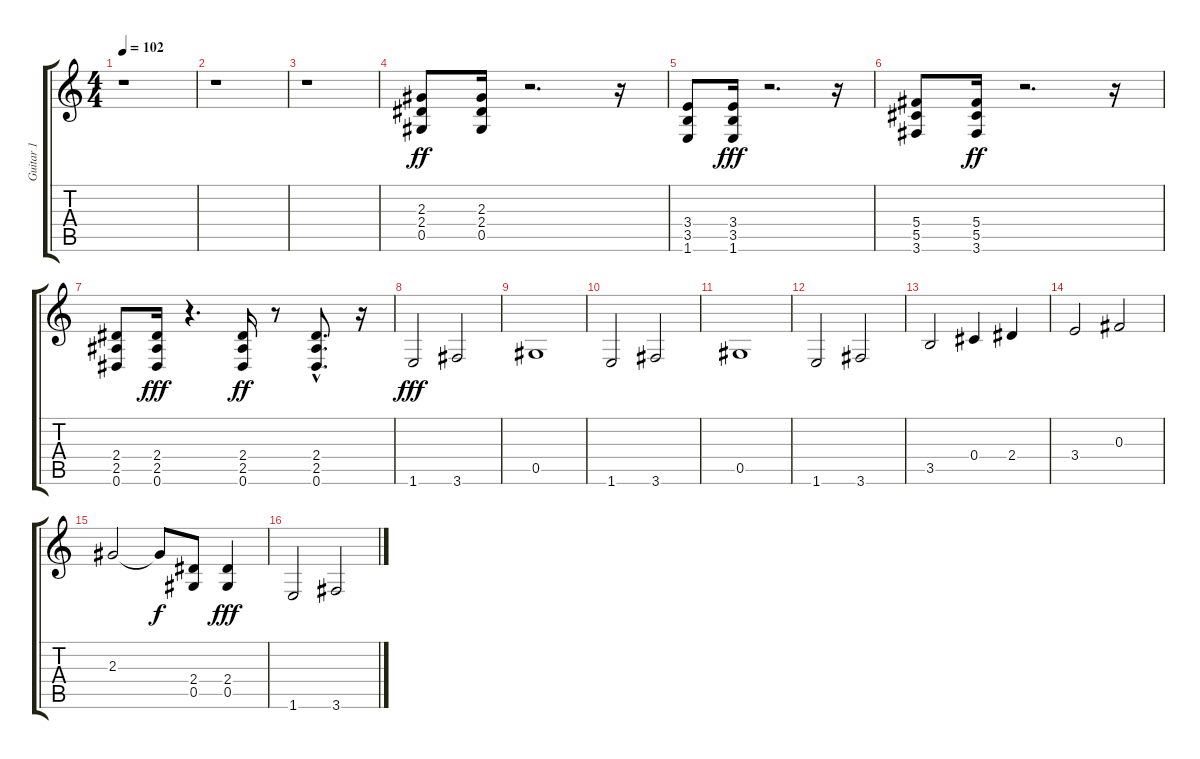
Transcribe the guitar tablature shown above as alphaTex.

\track ("Guitar 1" "Guitar 1") {instrument distortionguitar}
\staff {score tabs}
\tuning (Eb4 Bb3 Gb3 Db3 Ab2 Eb2) {hide}
\ts (4 4)
\tempo 102
\clef g2
\ks c
r.1{dy f} |
r.1 |
r.1 |
(2.3 2.4 0.5).8{dy ff} (2.3 2.4 0.5).16 r.2{d} r.16 |
(3.4 3.5 1.6).8 (3.4 3.5 1.6).16{dy fff} r.2{d} r.16 |
(5.4 5.5 3.6).8 (5.4 5.5 3.6).16{dy ff} r.2{d} r.16 |
(2.4 2.5 0.6).8 (2.4 2.5 0.6).16{dy fff} r.4{d} (2.4 2.5 0.6).16{dy ff} r.8 (2.4{hac} 2.5{hac} 0.6{hac}).8{d} r.16 |
1.6.2{dy fff} 3.6.2 |
0.5.1 |
1.6.2 3.6.2 |
0.5.1 |
1.6.2 3.6.2 |
3.5.2 0.4.4 2.4.4 |
3.4.2 0.3.2 |
2.3.2 2.3{t}.8{dy f} (2.4 0.5).8 (2.4 0.5).4{dy fff} |
1.6.2 3.6.2
